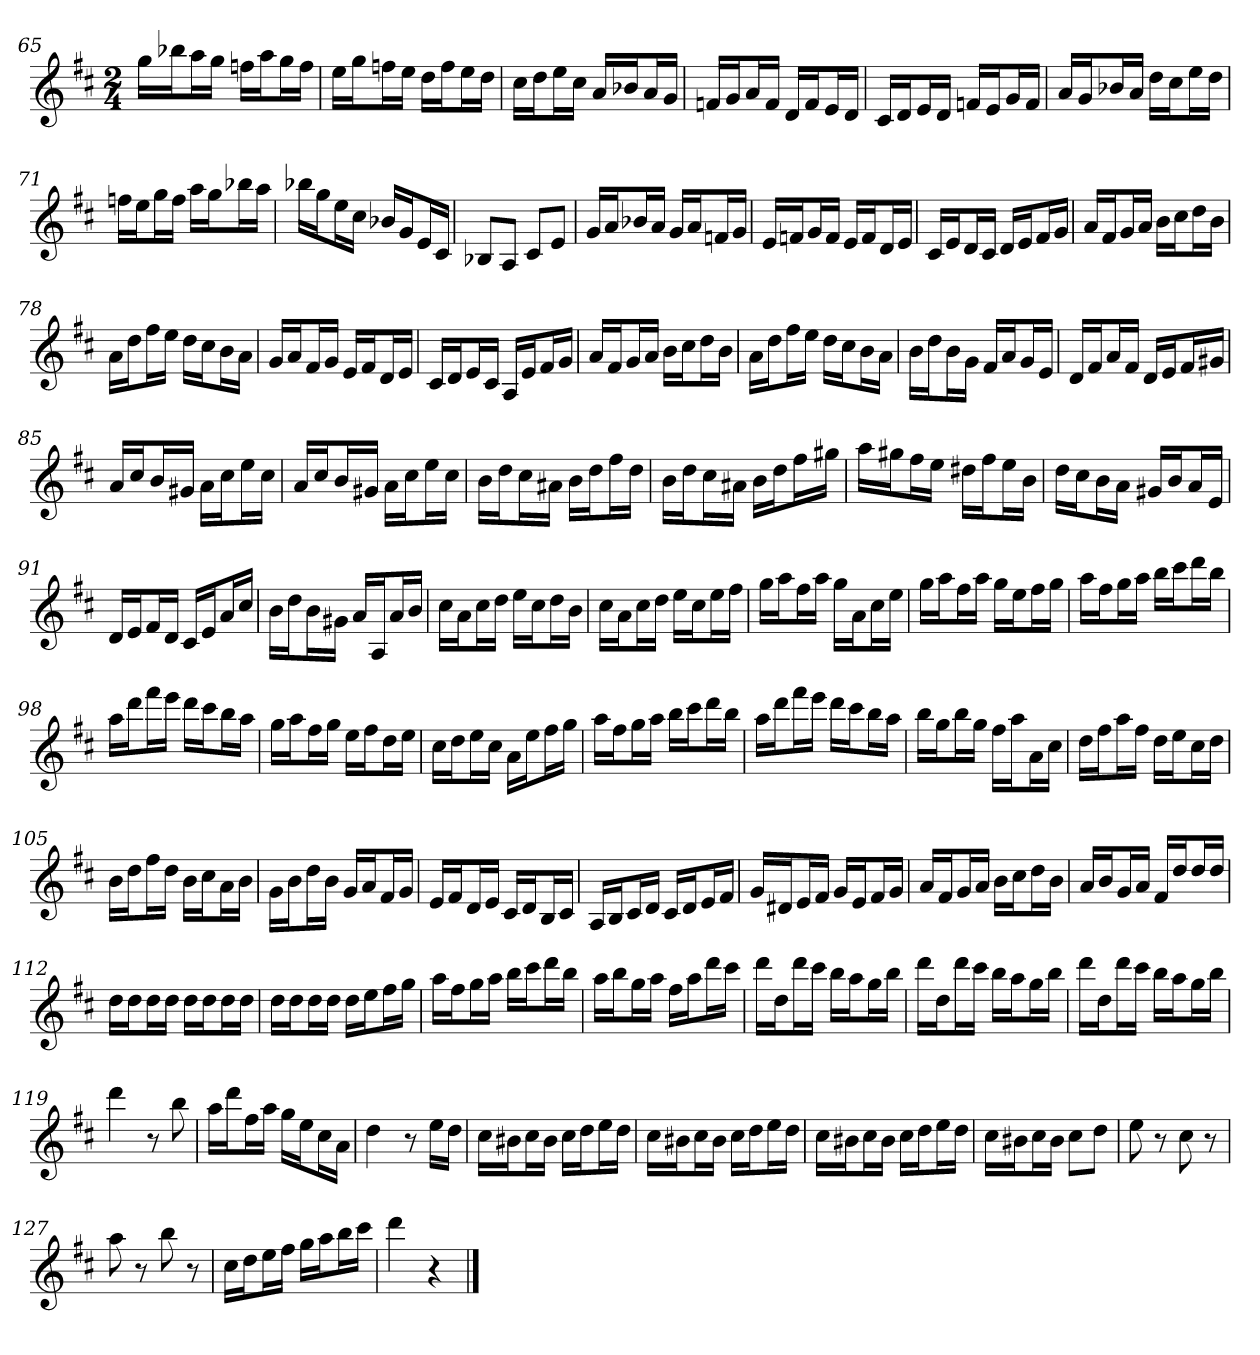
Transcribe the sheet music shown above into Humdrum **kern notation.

**kern
*part1
*staff1
*k[f#c#]
*D:
*M2/4
=65
16ggLL
16bb-XJ
16aaL
16ggJJ
16ffnLL
16aaJ
16ggL
16ffJJ
=66
16eeLL
16ggJ
16ffnL
16eeJJ
16ddLL
16ffJ
16eeL
16ddJJ
=67
16cc#LL
16ddJ
16eeL
16cc#JJ
16aLL
16b-XJ
16aL
16gJJ
=68
16fnLL
16gJ
16aL
16fJJ
16dLL
16fJ
16eL
16dJJ
=69
16c#LL
16dJ
16eL
16dJJ
16fnLL
16eJ
16gL
16fJJ
=70
16aLL
16gJ
16b-XL
16aJJ
16ddLL
16cc#J
16eeL
16ddJJ
=71
16ffnLL
16eeJ
16ggL
16ffJJ
16aaLL
16ggJ
16bb-XL
16aaJJ
=72
16bb-XLL
16ggJ
16eeL
16cc#JJ
16b-XLL
16gJ
16eL
16c#JJ
=73
8B-XL
8AJ
8c#L
8eJ
=74
16gLL
16aJ
16b-XL
16aJJ
16gLL
16aJ
16fnL
16gJJ
=75
16eLL
16fnJ
16gL
16fJJ
16eLL
16fJ
16dL
16eJJ
=76
16c#LL
16eJ
16dL
16c#JJ
16dLL
16eJ
16f#L
16gJJ
=77
16aLL
16f#J
16gL
16aJJ
16bLL
16cc#J
16ddL
16bJJ
=78
16aLL
16ddJ
16ff#L
16eeJJ
16ddLL
16cc#J
16bL
16aJJ
=79
16gLL
16aJ
16f#L
16gJJ
16eLL
16f#J
16dL
16eJJ
=80
16c#LL
16dJ
16eL
16c#JJ
16ALL
16eJ
16f#L
16gJJ
=81
16aLL
16f#J
16gL
16aJJ
16bLL
16cc#J
16ddL
16bJJ
=82
16aLL
16ddJ
16ff#L
16eeJJ
16ddLL
16cc#J
16bL
16aJJ
=83
16bLL
16ddJ
16bL
16gJJ
16f#LL
16aJ
16gL
16eJJ
=84
16dLL
16f#J
16aL
16f#JJ
16dLL
16eJ
16f#L
16g#XJJ
=85
16aLL
16cc#J
16bL
16g#XJJ
16aLL
16cc#J
16eeL
16cc#JJ
=86
16aLL
16cc#J
16bL
16g#XJJ
16aLL
16cc#J
16eeL
16cc#JJ
=87
16bLL
16ddJ
16cc#L
16a#XJJ
16bLL
16ddJ
16ff#L
16ddJJ
=88
16bLL
16ddJ
16cc#L
16a#XJJ
16bLL
16ddJ
16ff#L
16gg#XJJ
=89
16aaLL
16gg#XJ
16ff#L
16eeJJ
16dd#XLL
16ff#J
16eeL
16bJJ
=90
16ddLL
16cc#J
16bL
16aJJ
16g#XLL
16bJ
16aL
16eJJ
=91
16dLL
16eJ
16f#L
16dJJ
16c#LL
16eJ
16aL
16cc#JJ
=92
16bLL
16ddJ
16bL
16g#XJJ
16aLL
16AJ
16aL
16bJJ
=93
16cc#LL
16aJ
16cc#L
16ddJJ
16eeLL
16cc#J
16ddL
16bJJ
=94
16cc#LL
16aJ
16cc#L
16ddJJ
16eeLL
16cc#J
16eeL
16ff#JJ
=95
16ggLL
16aaJ
16ff#L
16aaJJ
16ggLL
16aJ
16cc#L
16eeJJ
=96
16ggLL
16aaJ
16ff#L
16aaJJ
16ggLL
16eeJ
16ff#L
16ggJJ
=97
16aaLL
16ff#J
16ggL
16aaJJ
16bbLL
16ccc#J
16dddL
16bbJJ
=98
16aaLL
16dddJ
16fff#L
16eeeJJ
16dddLL
16ccc#J
16bbL
16aaJJ
=99
16ggLL
16aaJ
16ff#L
16ggJJ
16eeLL
16ff#J
16ddL
16eeJJ
=100
16cc#LL
16ddJ
16eeL
16cc#JJ
16aLL
16eeJ
16ff#L
16ggJJ
=101
16aaLL
16ff#J
16ggL
16aaJJ
16bbLL
16ccc#J
16dddL
16bbJJ
=102
16aaLL
16dddJ
16fff#L
16eeeJJ
16dddLL
16ccc#J
16bbL
16aaJJ
=103
16bbLL
16ggJ
16bbL
16ggJJ
16ff#LL
16aaJ
16aL
16cc#JJ
=104
16ddLL
16ff#J
16aaL
16ff#JJ
16ddLL
16eeJ
16cc#L
16ddJJ
=105
16bLL
16ddJ
16ff#L
16ddJJ
16bLL
16cc#J
16aL
16bJJ
=106
16gLL
16bJ
16ddL
16bJJ
16gLL
16aJ
16f#L
16gJJ
=107
16eLL
16f#J
16dL
16eJJ
16c#LL
16dJ
16BL
16c#JJ
=108
16ALL
16BJ
16c#L
16dJJ
16c#LL
16dJ
16eL
16f#JJ
=109
16gLL
16d#XJ
16eL
16f#JJ
16gLL
16eJ
16f#L
16gJJ
=110
16aLL
16f#J
16gL
16aJJ
16bLL
16cc#J
16ddL
16bJJ
=111
16aLL
16bJ
16gL
16aJJ
16f#LL
16ddJ
16ddL
16ddJJ
=112
16ddLL
16ddJ
16ddL
16ddJJ
16ddLL
16ddJ
16ddL
16ddJJ
=113
16ddLL
16ddJ
16ddL
16ddJJ
16ddLL
16eeJ
16ff#L
16ggJJ
=114
16aaLL
16ff#J
16ggL
16aaJJ
16bbLL
16ccc#J
16dddL
16bbJJ
=115
16aaLL
16bbJ
16ggL
16aaJJ
16ff#LL
16aaJ
16dddL
16ccc#JJ
=116
16dddLL
16ddJ
16dddL
16ccc#JJ
16bbLL
16aaJ
16ggL
16bbJJ
=117
16dddLL
16ddJ
16dddL
16ccc#JJ
16bbLL
16aaJ
16ggL
16bbJJ
=118
16dddLL
16ddJ
16dddL
16ccc#JJ
16bbLL
16aaJ
16ggL
16bbJJ
=119
4ddd
8r
8bb
=120
16aaLL
16dddJ
16ff#L
16aaJJ
16ggLL
16eeJ
16cc#L
16aJJ
=121
4dd
8r
16eeLL
16ddJJ
=122
16cc#LL
16b#XJ
16cc#L
16b#JJ
16cc#LL
16ddJ
16eeL
16ddJJ
=123
16cc#LL
16b#XJ
16cc#L
16b#JJ
16cc#LL
16ddJ
16eeL
16ddJJ
=124
16cc#LL
16b#XJ
16cc#L
16b#JJ
16cc#LL
16ddJ
16eeL
16ddJJ
=125
16cc#LL
16b#XJ
16cc#L
16b#JJ
8cc#L
8ddJ
=126
8ee
8r
8cc#
8r
=127
8aa
8r
8bb
8r
=128
16cc#LL
16ddJ
16eeL
16ff#JJ
16ggLL
16aaJ
16bbL
16ccc#JJ
=129
4ddd
4r
==
*-
